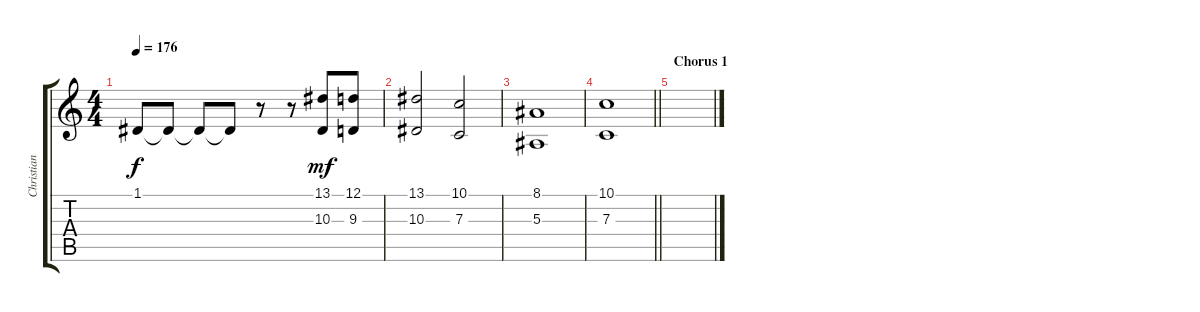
\track ("Christian 2" "Christian ") {instrument brasssection}
\staff {score tabs}
\tuning (D4 A3 F3 C3 G2 C2) {hide}
\ts (4 4)
\tempo 176
\clef g2
\ks c
1.1{t}.8{dy f} 1.1{t}.8 1.1{t}.8 1.1{t}.8 r.8 r.8 (13.1 10.3).8{dy mf} (12.1 9.3).8 |
(13.1 10.3).2 (10.1 7.3).2 |
(8.1 5.3).1 |
\barLineRight lightlight
(10.1 7.3).1 |
\section ("" "Chorus 1")
